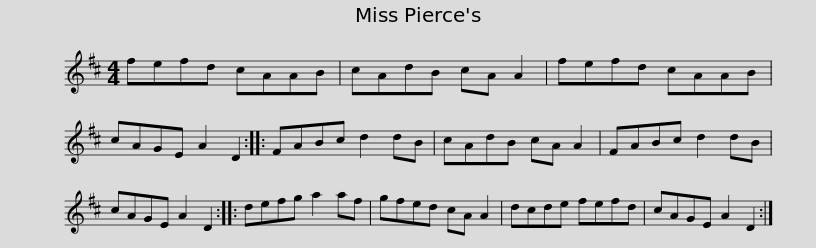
X:1
L:1/8
M:4/4
I:linebreak $
K:D
V:1 treble
V:1
 fefd cAAB | cAdB cA A2 | fefd cAAB | cAGE A2 D2 :: FABc d2 dB | %5
 cAdB cA A2 |$ FABc d2 dB | cAGE A2 D2 :: defg a2 af | gfed cA A2 | %10
 dcde fefd | cAGE A2 D2 :| %12
